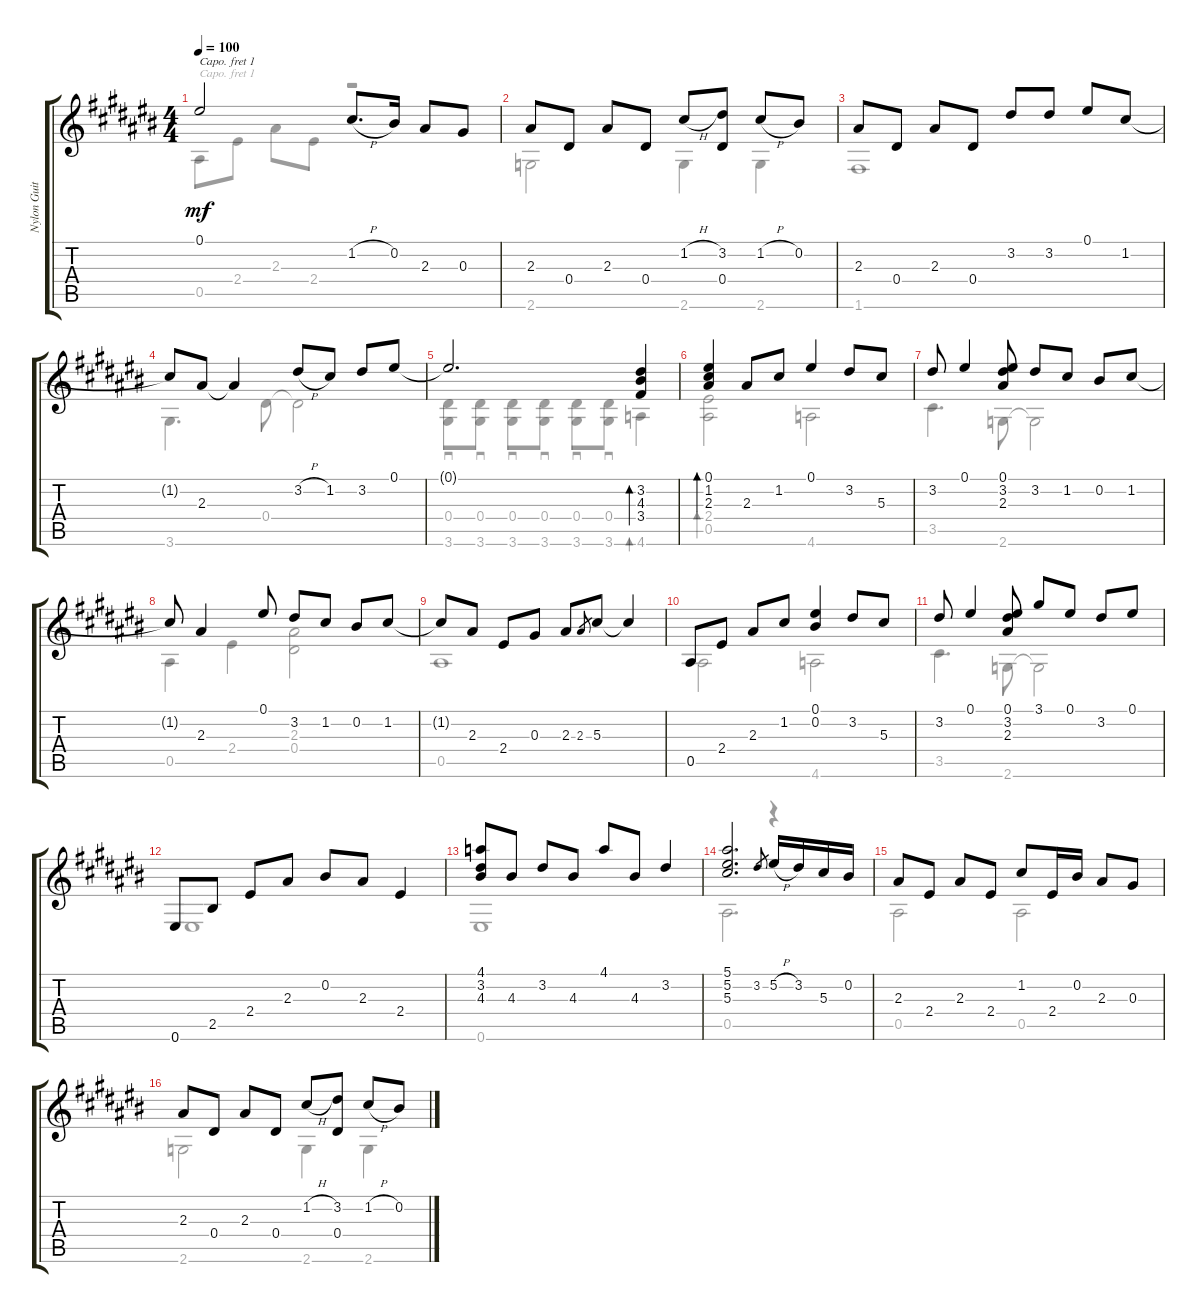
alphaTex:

\track ("Nylon Guitar" "Nylon Guit") {instrument acousticguitarnylon}
\staff {score tabs}
\capo 1
\tuning (E4 B3 G3 D3 A2 E2) {hide}
\voice
\ts (4 4)
\tempo 100
\clef g2
\ks a#minor
0.1{t}.2{dy mf} 1.2{h}.8{d} 0.2.16 2.3.8 0.3.8 |
2.3.8 0.4.8 2.3.8 0.4.8 1.2{h}.8 (3.2 0.4).8 1.2{h}.8 0.2.8 |
2.3.8 0.4.8 2.3.8 0.4.8 3.2.8 3.2.8 0.1.8 1.2.8 |
1.2{t}.8 2.3.8 2.3{t}.4 3.2{h}.8 1.2.8 3.2.8 0.1.8 |
0.1{t}.2{d} (3.2 4.3 3.4).4{bd 30} |
(0.1 1.2 2.3).4{bd 30} 2.3.8 1.2.8 0.1.4 3.2.8 5.3.8 |
3.2.8 0.1.4 (0.1 3.2 2.3).8 3.2.8 1.2.8 0.2.8 1.2.8 |
1.2{t}.8 2.3.4 0.1.8 3.2.8 1.2.8 0.2.8 1.2.8 |
1.2{t}.8 2.3.8 2.4.8 0.3.8 2.3.8 2.3.8{gr} 5.3.8 5.3{t}.4 |
0.5.8 2.4.8 2.3.8 1.2.8 (0.1 0.2).4 3.2.8 5.3.8 |
3.2.8 0.1.4 (0.1 3.2 2.3).8 3.1.8 0.1.8 3.2.8 0.1.8 |
0.6.8 2.5.8 2.4.8 2.3.8 0.2.8 2.3.8 2.4.4 |
(4.1 3.2 4.3).8 4.3.8 3.2.8 4.3.8 4.1.8 4.3.8 3.2.4 |
(5.1 5.2 5.3).2{d} 3.2.8{gr} 5.2{h}.16 3.2.16 5.3.16 0.2.16 |
2.3.8 2.4.8 2.3.8 2.4.8 1.2.8 2.4.16 0.2.16 2.3.8 0.3.8 |
2.3.8 0.4.8 2.3.8 0.4.8 1.2{h}.8 (3.2 0.4).8 1.2{h}.8 0.2.8
\voice
\clef g2
\ottava regular
\simile none
\ks a#minor
0.5.8{dy mf} 2.4.8 2.3.8 2.4.8 r.2 |
2.6.2 2.6.4 2.6.4 |
1.6.1 |
3.6.4{d} 0.4.8 0.4{t}.2 |
(0.4 3.6).8{sd} (0.4 3.6).8{sd} (0.4 3.6).8{sd} (0.4 3.6).8{sd} (0.4 3.6).8{sd} (0.4 3.6).8{sd} 4.6.4{bd 30} |
(2.4 0.5).2{bd 30} 4.6.2 |
3.5.4{d} 2.6.8 2.6{t}.2 |
0.5.4 2.4.4 (2.3 0.4).2 |
0.5.1 |
0.5.2 4.6.2 |
3.5.4{d} 2.6.8 2.6{t}.2 |
0.6.1 |
0.6.1 |
0.5.2{d} r.4 |
0.5.2 0.5.2 |
2.6.2 2.6.4 2.6.4
